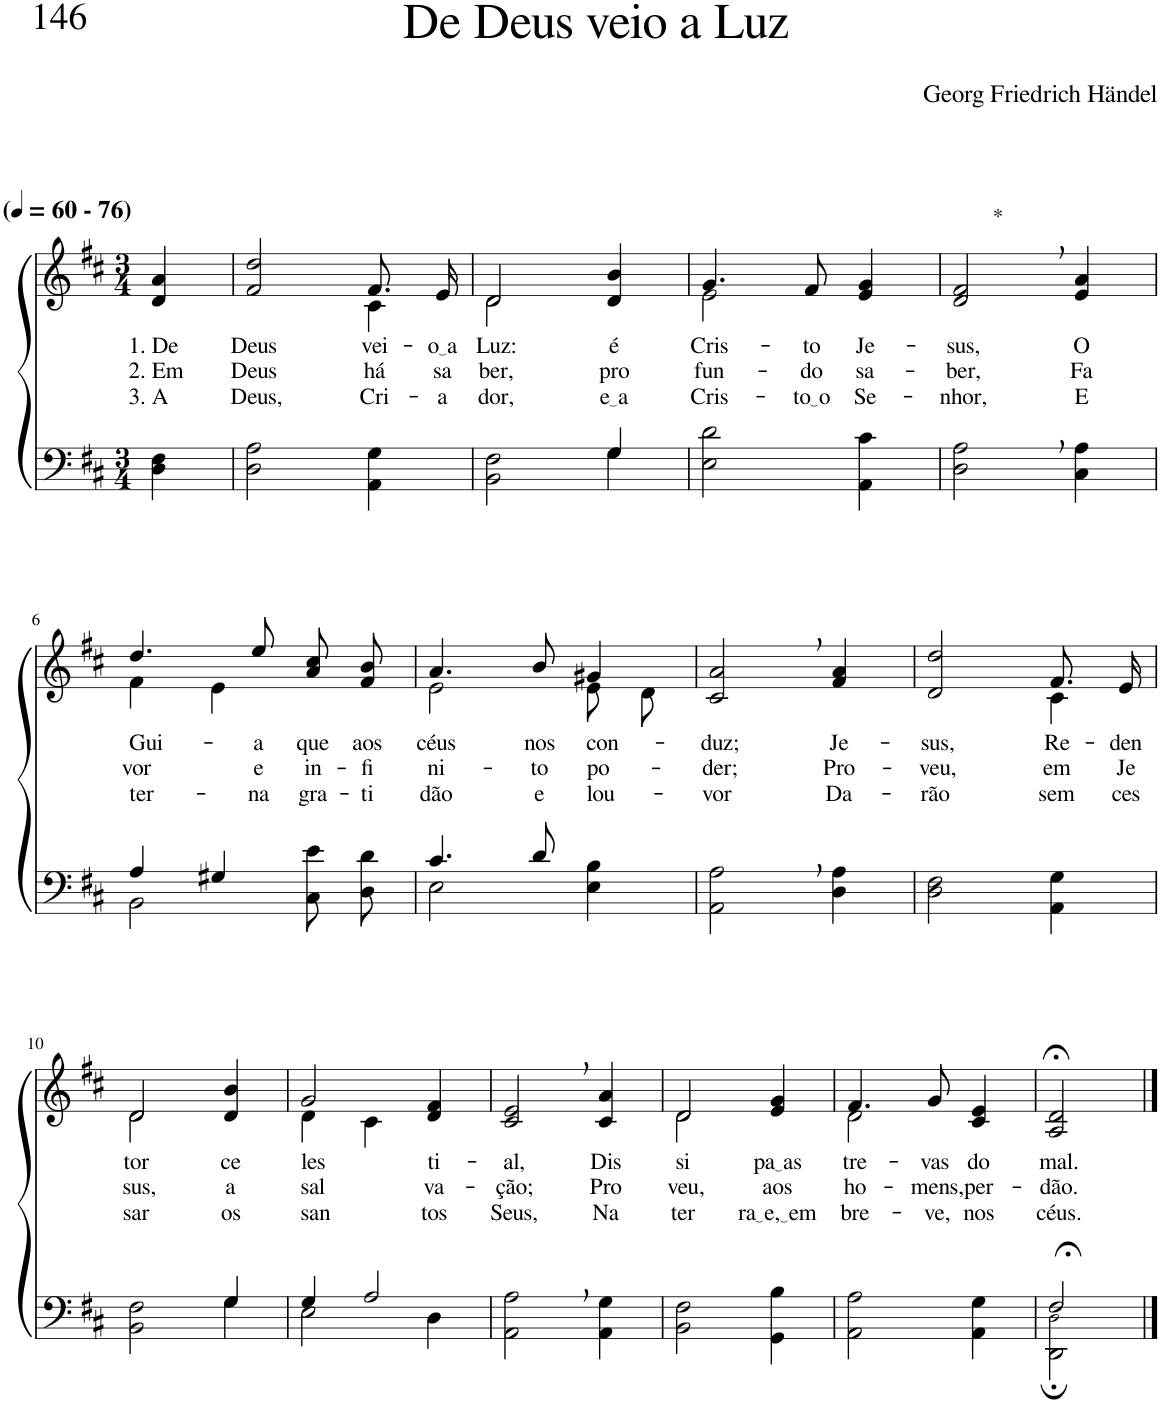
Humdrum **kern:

**kern	**kern	**text	**text	**text
*part2	*part1	*part1	*part1	*part1
*staff2	*staff1	*staff1	*staff1	*staff1
*I"Parte III e IV	*I"Parte I e II	*	*	*
*clefF4	*clefG2	*	*	*
*k[f#c#]	*k[f#c#]	*	*	*
*M3/4	*M3/4	*	*	*
*MM60	*MM60	*	*	*
=1	=1	=1	=1	=1
!	!LO:TX:a:B:t=(	!	!	!
!	!LO:TX:a:B:t=- 76)	!	!	!
!	!	!LO:LY:b	!LO:LY:b	!LO:LY:b
4D\ 4F#\	4d/ 4a/	1. De	2. Em	3. A
=2	=2	=2	=2	=2
!	!	!LO:LY:b	!LO:LY:b	!LO:LY:b
*	*^	*	*	*
2D\ 2A\	2f#/ 2dd/	2ryy	Deus	Deus	Deus,
!	!	!	!LO:LY:b	!LO:LY:b	!LO:LY:b
4AA\ 4G\	8.f#/L	4c#\	vei-	há	Cri-
!	!	!	!LO:LY:b	!LO:LY:b	!LO:LY:b
.	16e/Jk	.	o a	sa-	-a-
=3	=3	=3	=3	=3	=3
*^	*	*	*	*	*
!	!	!	!	!LO:LY:b	!LO:LY:b	!LO:LY:b
2ryy	2BB\ 2F#\	2d/	2d\	Luz:	-ber,	-dor,
!	!	!	!	!LO:LY:b	!LO:LY:b	!LO:LY:b
4G/	4G\	4d/ 4b/	4ryy	é	pro-	e a
=4	=4	=4	=4	=4	=4	=4
!	!	!	!	!LO:LY:b	!LO:LY:b	!LO:LY:b
*v	*v	*	*	*	*	*
2E\ 2d\	4.g/	2e\	Cris-	-fun-	Cris-
!	!	!	!LO:LY:b	!LO:LY:b	!LO:LY:b
.	8f#/	.	-to	-do	to o
!	!	!	!LO:LY:b	!LO:LY:b	!LO:LY:b
4AA\ 4c#\	4e/ 4g/	4ryy	Je-	sa-	Se-
=5	=5	=5	=5	=5	=5
!	!LO:TX:a:t=*	!	!	!	!
!	!	!	!LO:LY:b	!LO:LY:b	!LO:LY:b
*	*v	*v	*	*	*
2D\, 2A\,	2d/, 2f#/,	-sus,	-ber,	-nhor,
!	!	!LO:LY:b	!LO:LY:b	!LO:LY:b
4C#\ 4A\	4e/ 4a/	O	Fa-	E-
!!LO:LB:g=z
=6	=6	=6	=6	=6
*^	*^	*	*	*
!	!	!	!	!LO:LY:b	!LO:LY:b	!LO:LY:b
4A/	2BB\	4.dd/	4f#\	Gui-	-vor	-ter-
4G#X/	.	.	4e\	.	.	.
!	!	!	!	!LO:LY:b	!LO:LY:b	!LO:LY:b
.	.	8ee/	.	-a	e	-na
!	!	!	!	!LO:LY:b	!LO:LY:b	!LO:LY:b
4ryy	8C#\ 8e\L	8a/ 8cc#/L	4ryy	que	in-	gra-
!	!	!	!	!LO:LY:b	!LO:LY:b	!LO:LY:b
.	8D\ 8d\J	8f#/ 8b/J	.	aos	-fi-	-ti-
=7	=7	=7	=7	=7	=7	=7
!	!	!	!	!LO:LY:b	!LO:LY:b	!LO:LY:b
4.c#/	2E\	4.a/	2e\	céus	-ni-	-dão
!	!	!	!	!LO:LY:b	!LO:LY:b	!LO:LY:b
8d/	.	8b/	.	nos	-to	e
!	!	!	!	!LO:LY:b	!LO:LY:b	!LO:LY:b
4ryy	4E\ 4B\	4g#X/	8e\L	con-	po-	lou-
.	.	.	8d\J	.	.	.
*v	*v	*	*	*	*	*
=8	=8	=8	=8	=8	=8
!	!	!	!LO:LY:b	!LO:LY:b	!LO:LY:b
*	*v	*v	*	*	*
2AA\, 2A\,	2c#/, 2a/,	-duz;	-der;	-vor
!	!	!LO:LY:b	!LO:LY:b	!LO:LY:b
4D\ 4A\	4f#/ 4a/	Je-	Pro-	Da-
=9	=9	=9	=9	=9
!	!	!LO:LY:b	!LO:LY:b	!LO:LY:b
*	*^	*	*	*
2D\ 2F#\	2d/ 2dd/	2ryy	-sus,	-veu,	-rão
!	!	!	!LO:LY:b	!LO:LY:b	!LO:LY:b
4AA\ 4G\	8.f#/L	4c#\	Re-	em	sem
!	!	!	!LO:LY:b	!LO:LY:b	!LO:LY:b
.	16e/Jk	.	-den-	Je-	ces-
!!LO:LB:g=z	!!
=10	=10	=10	=10	=10	=10
*^	*	*	*	*	*
!	!	!	!	!LO:LY:b	!LO:LY:b	!LO:LY:b
2ryy	2BB\ 2F#\	2d/	2d\	-tor	-sus,	-sar
!	!	!	!	!LO:LY:b	!LO:LY:b	!LO:LY:b
4G/	4G\	4d/ 4b/	4ryy	ce-	a	os
=11	=11	=11	=11	=11	=11	=11
!	!	!	!	!LO:LY:b	!LO:LY:b	!LO:LY:b
4G/	2E\	2g/	4d\	-les-	sal-	san-
2A/	.	.	4c#\	.	.	.
!	!	!	!	!LO:LY:b	!LO:LY:b	!LO:LY:b
.	4D\	4d/ 4f#/	4ryy	-ti-	-va-	-tos
=12	=12	=12	=12	=12	=12	=12
!	!	!	!	!LO:LY:b	!LO:LY:b	!LO:LY:b
*v	*v	*	*	*	*	*
*	*v	*v	*	*	*
2AA\, 2A\,	2c#/, 2e/,	-al,	-ção;	Seus,
!	!	!LO:LY:b	!LO:LY:b	!LO:LY:b
4AA\ 4G\	4c#/ 4a/	Dis-	Pro-	Na
=13	=13	=13	=13	=13
*	*^	*	*	*
!	!	!	!LO:LY:b	!LO:LY:b	!LO:LY:b
2BB\ 2F#\	2d/	2d\	-si-	-veu,	ter-
!	!	!	!LO:LY:b	!LO:LY:b	!LO:LY:b
4GG\ 4B\	4e/ 4g/	4ryy	pa as	aos	ra e, em
=14	=14	=14	=14	=14	=14
!	!	!	!LO:LY:b	!LO:LY:b	!LO:LY:b
2AA\ 2A\	4.f#/	2d\	tre-	ho-	bre-
!	!	!	!LO:LY:b	!LO:LY:b	!LO:LY:b
.	8g/	.	-vas	-mens,	-ve,
!	!	!	!LO:LY:b	!LO:LY:b	!LO:LY:b
4AA\ 4G\	4c#/ 4e/	4ryy	do	per-	nos
=15	=15	=15	=15	=15	=15
*^	*	*	*	*	*
!	!	!	!	!LO:LY:b	!LO:LY:b	!LO:LY:b
*	*	*v	*v	*	*	*
2F#;</	2DD\; 2D!\;	2A/;< 2d/;<	mal.	-dão.	céus.
*v	*v	*	*	*	*
==	==	==	==	==
*-	*-	*-	*-	*-
